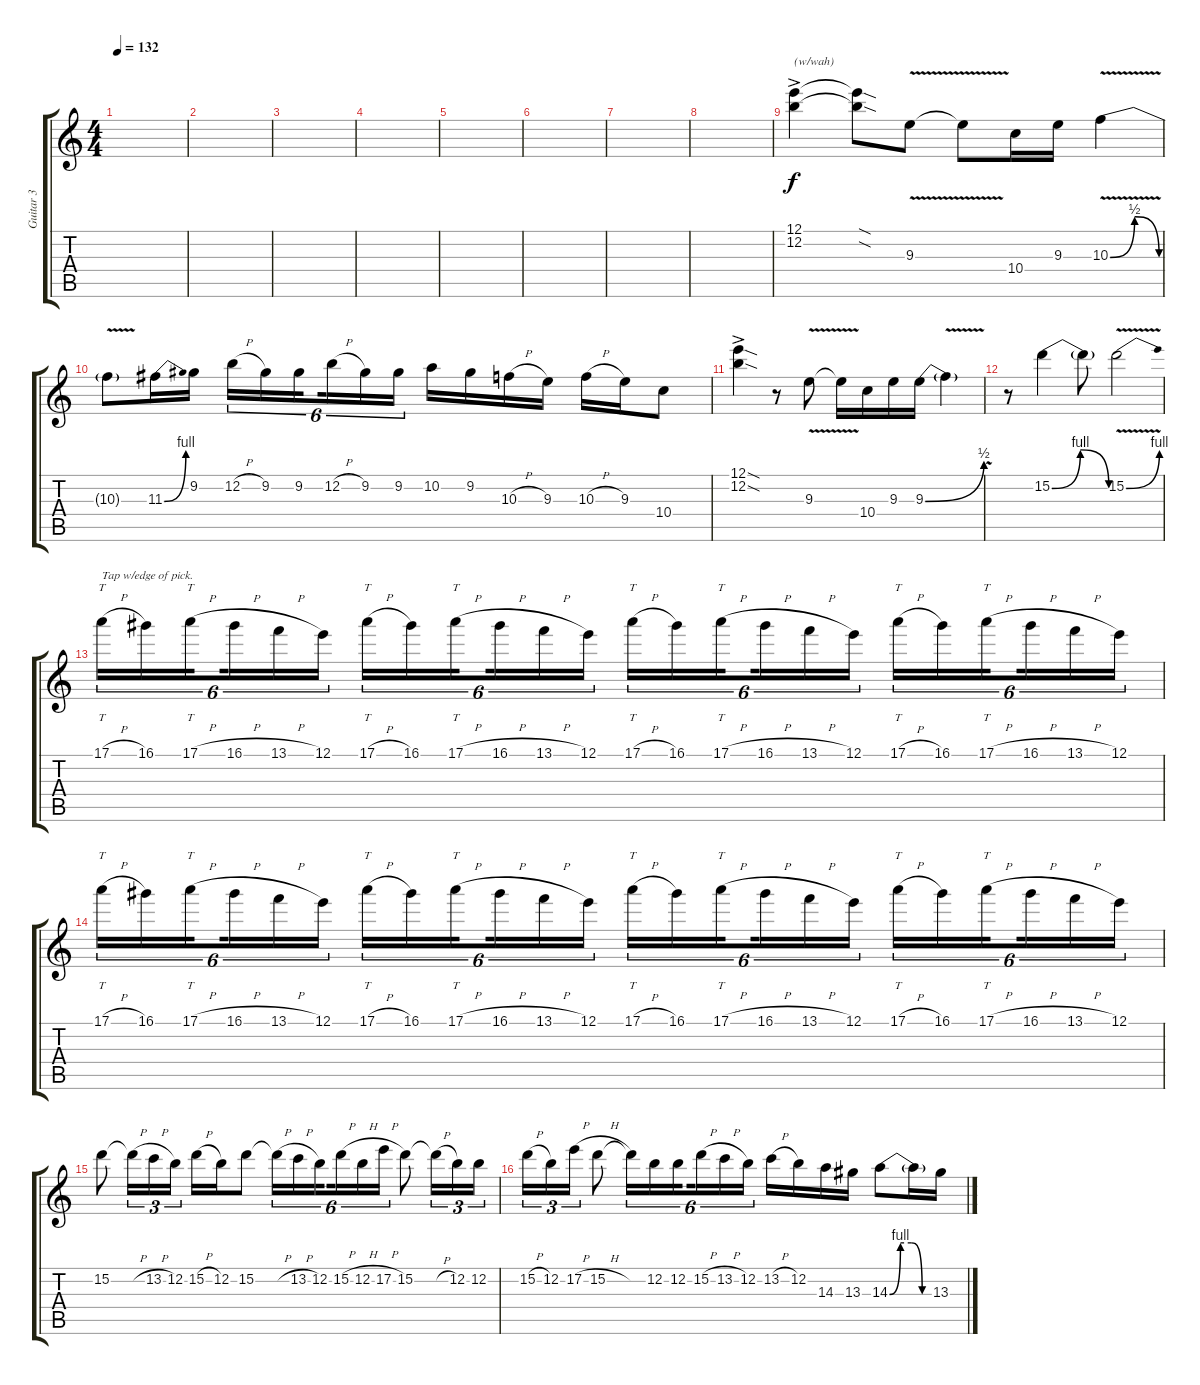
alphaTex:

\track ("Guitar 3" "Guitar 3") {instrument overdrivenguitar}
\staff {score tabs}
\tuning (E4 B3 G3 D3 A2 E2) {hide}
\ts (4 4)
\tempo 132
\clef g2
\ks c
|
|
|
|
|
|
|
|
(12.1{ac} 12.2{ac}).4{txt "(w/wah)" volume 16 instrument overdrivenguitar} (12.1{sod t} 12.2{sod t}).8 9.3{v}.8 9.3{t}.8 10.4.16 9.3.16 10.3{be (bendrelease 0 0 30 2 45 2 60 0) v}.4 |
10.3{t}.8 11.3{be (bend 0 0 60 4)}.16 9.2.16 12.2{h}.16{tu (6 4)} 9.2.16{tu (6 4)} 9.2.16{tu (6 4) beam splitsecondary} 12.2{h}.16{tu (6 4)} 9.2.16{tu (6 4)} 9.2.16{tu (6 4)} 10.2.16 9.2.16 10.3{h}.16 9.3.16 10.3{h}.16 9.3.16 10.4.8 |
(12.1{sod ac} 12.2{sod ac}).4 r.8 9.3{v}.8 9.3{t}.16 10.4.16 9.3.16 9.3{be (bend 0 0 60 2)}.16 9.3{v t}.4 |
r.8 15.2{be (bendrelease 0 0 30 4 30 4 60 0)}.4 15.2{t}.8 15.2{be (bend 0 0 60 4) v}.2 |
17.1{h}.16{tt tu (6 4) txt "Tap w/edge of pick."} 16.1.16{tu (6 4)} 17.1{h}.16{tt tu (6 4) beam splitsecondary} 16.1{h}.16{tu (6 4)} 13.1{h}.16{tu (6 4)} 12.1.16{tu (6 4)} 17.1{h}.16{tt tu (6 4)} 16.1.16{tu (6 4)} 17.1{h}.16{tt tu (6 4) beam splitsecondary} 16.1{h}.16{tu (6 4)} 13.1{h}.16{tu (6 4)} 12.1.16{tu (6 4)} 17.1{h}.16{tt tu (6 4)} 16.1.16{tu (6 4)} 17.1{h}.16{tt tu (6 4) beam splitsecondary} 16.1{h}.16{tu (6 4)} 13.1{h}.16{tu (6 4)} 12.1.16{tu (6 4)} 17.1{h}.16{tt tu (6 4)} 16.1.16{tu (6 4)} 17.1{h}.16{tt tu (6 4) beam splitsecondary} 16.1{h}.16{tu (6 4)} 13.1{h}.16{tu (6 4)} 12.1.16{tu (6 4)} |
17.1{h}.16{tt tu (6 4)} 16.1.16{tu (6 4)} 17.1{h}.16{tt tu (6 4) beam splitsecondary} 16.1{h}.16{tu (6 4)} 13.1{h}.16{tu (6 4)} 12.1.16{tu (6 4)} 17.1{h}.16{tt tu (6 4)} 16.1.16{tu (6 4)} 17.1{h}.16{tt tu (6 4) beam splitsecondary} 16.1{h}.16{tu (6 4)} 13.1{h}.16{tu (6 4)} 12.1.16{tu (6 4)} 17.1{h}.16{tt tu (6 4)} 16.1.16{tu (6 4)} 17.1{h}.16{tt tu (6 4) beam splitsecondary} 16.1{h}.16{tu (6 4)} 13.1{h}.16{tu (6 4)} 12.1.16{tu (6 4)} 17.1{h}.16{tt tu (6 4)} 16.1.16{tu (6 4)} 17.1{h}.16{tt tu (6 4) beam splitsecondary} 16.1{h}.16{tu (6 4)} 13.1{h}.16{tu (6 4)} 12.1.16{tu (6 4)} |
15.2.8 15.2{h t}.16{tu (3 2)} 13.2{h}.16{tu (3 2)} 12.2.16{tu (3 2)} 15.2{h}.16 12.2.16 15.2.8 15.2{h t}.16{tu (6 4)} 13.2{h}.16{tu (6 4)} 12.2.16{tu (6 4) beam splitsecondary} 15.2{h}.16{tu (6 4)} 12.2{h}.16{tu (6 4)} 17.2{h}.16{tu (6 4)} 15.2.8 15.2{h t}.16{tu (3 2)} 12.2.16{tu (3 2)} 12.2.16{tu (3 2)} |
15.2{h}.16{tu (3 2)} 12.2.16{tu (3 2)} 17.2{h}.16{tu (3 2)} 15.2{h}.8 15.2{t}.16{tu (6 4)} 12.2.16{tu (6 4)} 12.2.16{tu (6 4) beam splitsecondary} 15.2{h}.16{tu (6 4)} 13.2{h}.16{tu (6 4)} 12.2.16{tu (6 4)} 13.2{h}.16 12.2.16 14.3.16 13.3.16 14.3{be (custom 0 0 15 4 30 4 45 0 60 0)}.8 14.3{t}.16 13.3.16
